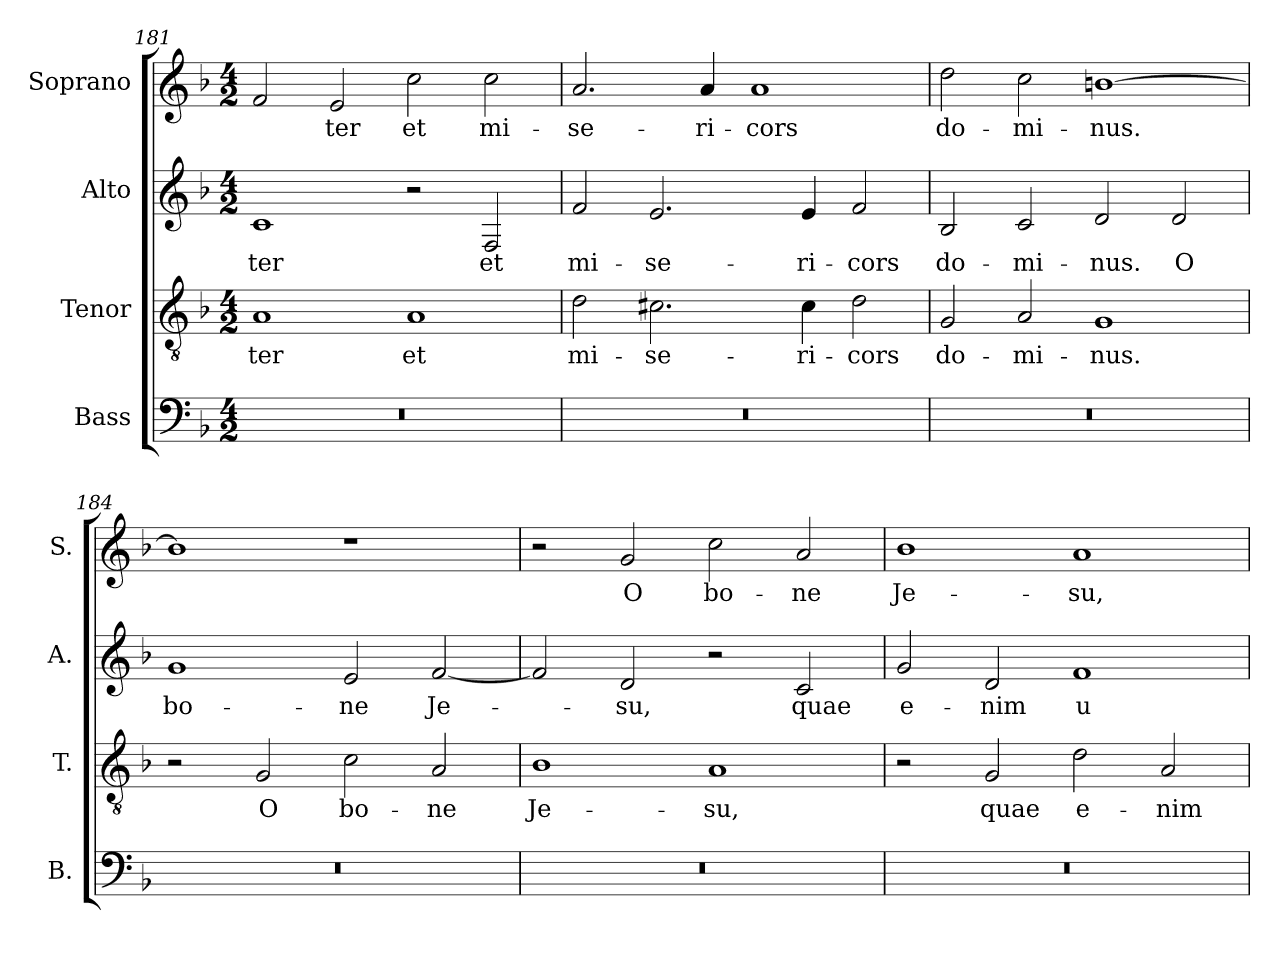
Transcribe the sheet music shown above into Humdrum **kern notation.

**kern	**kern	**text	**kern	**text	**kern	**text
*part4	*part3	*part3	*part2	*part2	*part1	*part1
*staff4	*staff3	*staff3	*staff2	*staff2	*staff1	*staff1
*I"Bass	*I"Tenor	*	*I"Alto	*	*I"Soprano	*
*I'B.	*I'T.	*	*I'A.	*	*I'S.	*
*clefF4	*clefGv2	*	*clefG2	*	*clefG2	*
*	*ITrd7c12	*	*	*	*	*
*k[b-]	*k[b-]	*	*k[b-]	*	*k[b-]	*
*F:	*F:	*	*F:	*	*F:	*
*M4/2	*M4/2	*	*M4/2	*	*M4/2	*
=181	=181	=181	=181	=181	=181	=181
!LO:N:vis=1	!	!	!	!	!	!
!	!	!LO:LY:b:color=#000000	!	!	!	!
!	!	!	!	!LO:LY:b:color=#000000	!	!
0r	1AAi	-ter	1ci	-ter	2fi/	.
!	!	!	!	!	!	!LO:LY:b:color=#000000
.	.	.	.	.	2ei/	-ter
!	!	!LO:LY:b:color=#000000	!	!	!	!
!	!	!	!	!	!	!LO:LY:b:color=#000000
.	1AAi	et	2r	.	2cci\	et
!	!	!	!	!LO:LY:b:color=#000000	!	!
!	!	!	!	!	!	!LO:LY:b:color=#000000
.	.	.	2Fi/	et	2cci\	mi-
!!LO:LB:g=z
=182	=182	=182	=182	=182	=182	=182
!LO:N:vis=1	!	!	!	!	!	!
!	!	!LO:LY:b:color=#000000	!	!	!	!
!	!	!	!	!LO:LY:b:color=#000000	!	!
!	!	!	!	!	!	!LO:LY:b:color=#000000
0r	2Di\	mi-	2fi/	mi-	2.ai/	-se-
!	!	!LO:LY:b:color=#000000	!	!	!	!
!	!	!	!	!LO:LY:b:color=#000000	!	!
.	2.C#Xi\	-se-	2.ei/	-se-	.	.
!	!	!	!	!	!	!LO:LY:b:color=#000000
.	.	.	.	.	4ai/	-ri-
!	!	!	!	!	!	!LO:LY:b:color=#000000
.	.	.	.	.	1ai	-cors
!	!	!LO:LY:b:color=#000000	!	!	!	!
!	!	!	!	!LO:LY:b:color=#000000	!	!
.	4C#i\	-ri-	4ei/	-ri-	.	.
!	!	!LO:LY:b:color=#000000	!	!	!	!
!	!	!	!	!LO:LY:b:color=#000000	!	!
.	2Di\	-cors	2fi/	-cors	.	.
=183	=183	=183	=183	=183	=183	=183
!LO:N:vis=1	!	!	!	!	!	!
!	!	!LO:LY:b:color=#000000	!	!	!	!
!	!	!	!	!LO:LY:b:color=#000000	!	!
!	!	!	!	!	!	!LO:LY:b:color=#000000
0r	2GGi/	do-	2B-i/	do-	2ddi\	do-
!	!	!LO:LY:b:color=#000000	!	!	!	!
!	!	!	!	!LO:LY:b:color=#000000	!	!
!	!	!	!	!	!	!LO:LY:b:color=#000000
.	2AAi/	-mi-	2ci/	-mi-	2cci\	-mi-
!	!	!LO:LY:b:color=#000000	!	!	!	!
!	!	!	!	!LO:LY:b:color=#000000	!	!
!	!	!	!	!	!	!LO:LY:b:color=#000000
.	1GGi	-nus.	2di/	-nus.	[1bni	-nus.
!	!	!	!	!LO:LY:b:color=#000000	!	!
.	.	.	2di/	O	.	.
=184	=184	=184	=184	=184	=184	=184
!LO:N:vis=1	!	!	!	!	!	!
!	!	!	!	!LO:LY:b:color=#000000	!	!
0r	2r	.	1gi	bo-	1bi]	.
!	!	!LO:LY:b:color=#000000	!	!	!	!
.	2GGi/	O	.	.	.	.
!	!	!LO:LY:b:color=#000000	!	!	!	!
!	!	!	!	!LO:LY:b:color=#000000	!	!
.	2Ci\	bo-	2ei/	-ne	1r	.
!	!	!LO:LY:b:color=#000000	!	!	!	!
!	!	!	!	!LO:LY:b:color=#000000	!	!
.	2AAi/	-ne	[2fi/	Je-	.	.
=185	=185	=185	=185	=185	=185	=185
!LO:N:vis=1	!	!	!	!	!	!
!	!	!LO:LY:b:color=#000000	!	!	!	!
0r	1BB-i	Je-	2fi/]	.	2r	.
!	!	!	!	!LO:LY:b:color=#000000	!	!
!	!	!	!	!	!	!LO:LY:b:color=#000000
.	.	.	2di/	-su,	2gi/	O
!	!	!LO:LY:b:color=#000000	!	!	!	!
!	!	!	!	!	!	!LO:LY:b:color=#000000
.	1AAi	-su,	2r	.	2cci\	bo-
!	!	!	!	!LO:LY:b:color=#000000	!	!
!	!	!	!	!	!	!LO:LY:b:color=#000000
.	.	.	2ci/	quae	2ai/	-ne
=186	=186	=186	=186	=186	=186	=186
!LO:N:vis=1	!	!	!	!	!	!
!	!	!	!	!LO:LY:b:color=#000000	!	!
!	!	!	!	!	!	!LO:LY:b:color=#000000
0r	2r	.	2gi/	e-	1b-i	Je-
!	!	!LO:LY:b:color=#000000	!	!	!	!
!	!	!	!	!LO:LY:b:color=#000000	!	!
.	2GGi/	quae	2di/	-nim	.	.
!	!	!LO:LY:b:color=#000000	!	!	!	!
!	!	!	!	!LO:LY:b:color=#000000	!	!
!	!	!	!	!	!	!LO:LY:b:color=#000000
.	2Di\	e-	1fi	u-	1ai	-su,
!	!	!LO:LY:b:color=#000000	!	!	!	!
.	2AAi/	-nim	.	.	.	.
=	=	=	=	=	=	=
*-	*-	*-	*-	*-	*-	*-
